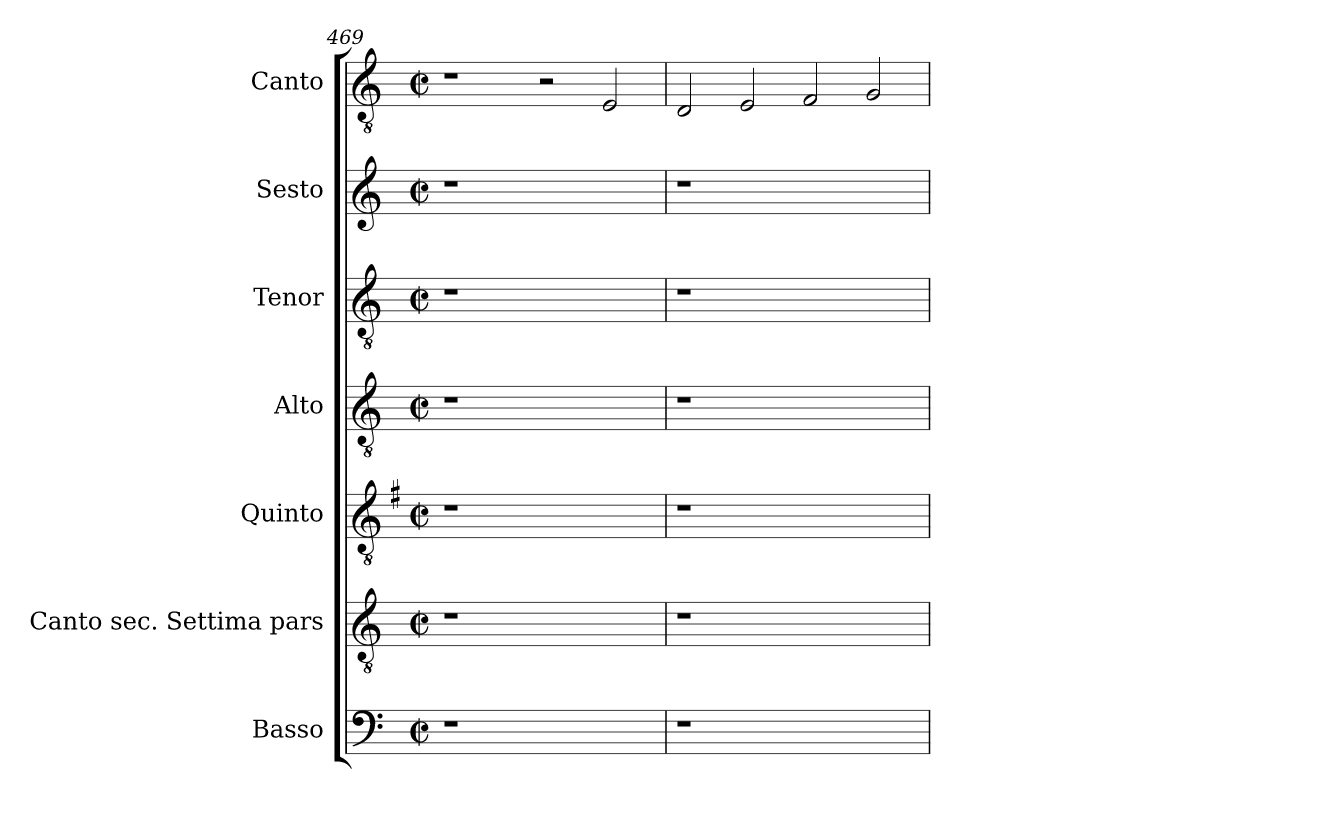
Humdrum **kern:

**kern	**kern	**kern	**kern	**kern	**kern	**kern
*part7	*part6	*part5	*part4	*part3	*part2	*part1
*staff7	*staff6	*staff5	*staff4	*staff3	*staff2	*staff1
*I"Basso	*I"Canto sec. Settima pars	*I"Quinto	*I"Alto	*I"Tenor	*I"Sesto	*I"Canto
*	*	*I'Quinto	*I'Alto	*I'Tenor	*I'Sesto	*I'Canto
*clefF4	*clefGv2	*clefGv2	*clefGv2	*clefGv2	*clefG2	*clefGv2
*k[]	*k[]	*k[f#]	*k[]	*k[]	*k[]	*k[]
*C:	*C:	*G:	*C:	*C:	*C:	*C:
*M2/2	*M2/2	*M2/2	*M2/2	*M2/2	*M2/2	*M2/2
*met(c|)	*met(c|)	*met(c|)	*met(c|)	*met(c|)	*met(c|)	*met(c|)
=469	=469	=469	=469	=469	=469	=469
1r	1r	1r	1r	1r	1r	1r
1ryy	1ryy	1ryy	1ryy	1ryy	1ryy	2r
.	.	.	.	.	.	2E/
=470	=470	=470	=470	=470	=470	=470
1r	1r	1r	1r	1r	1r	2D/
.	.	.	.	.	.	2E/
1ryy	1ryy	1ryy	1ryy	1ryy	1ryy	2F/
.	.	.	.	.	.	2G/
=	=	=	=	=	=	=
*-	*-	*-	*-	*-	*-	*-
